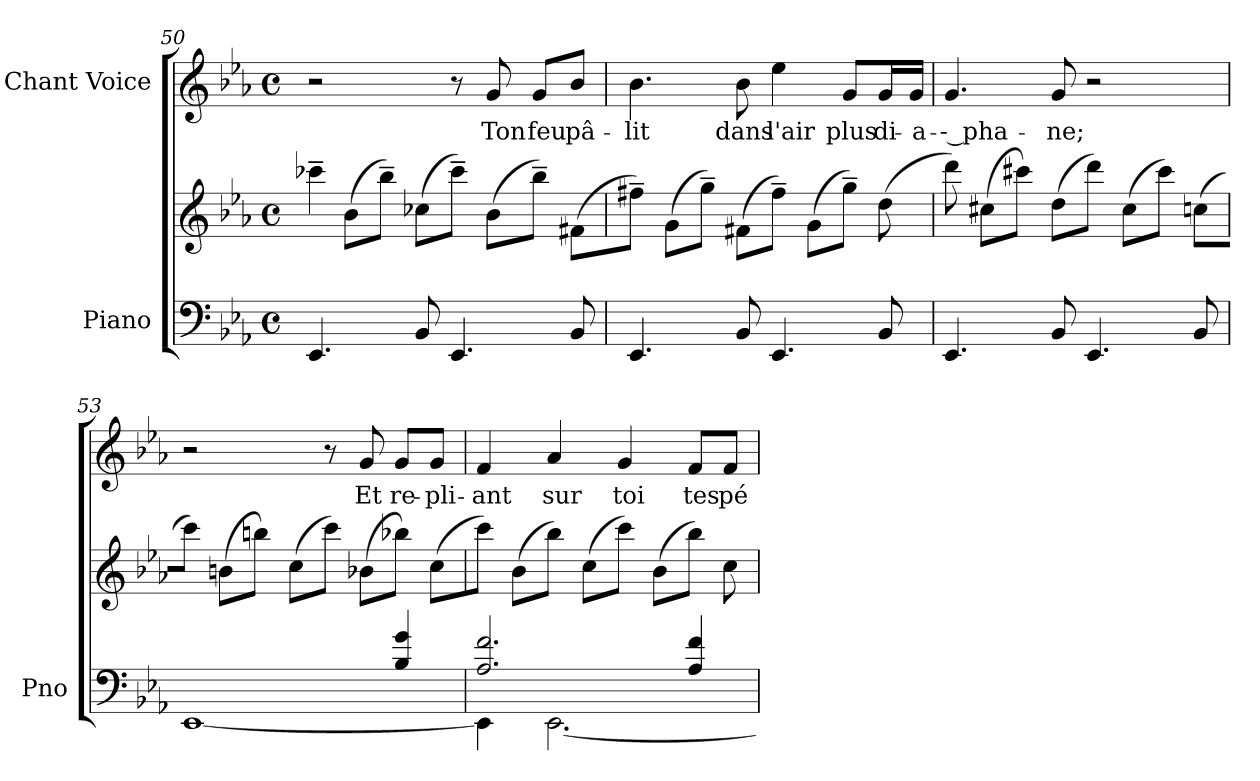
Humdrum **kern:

**kern	**kern	**kern	**text
*part2	*part2	*part1	*part1
*staff3	*staff2	*staff1	*staff1
*I"Piano	*	*I"Chant Voice	*
*I'Pno	*	*	*
*clefF4	*clefG2	*clefG2	*
*k[b-e-a-]	*k[b-e-a-]	*k[b-e-a-]	*
*M4/4	*M4/4	*M4/4	*
*met(c)	*met(c)	*met(c)	*
=50	=50	=50	=50
4.EE-/	8ccc-X~\J	2r	.
.	(>8b-\L	.	.
.	8bb-~\J)	.	.
8BB-/	(>8cc-X\L	.	.
4.EE-/	8ccc-~\J)	8r	.
!	!	!	!LO:LY:b
.	(>8b-\L	8g/	Ton
!	!	!	!LO:LY:b
.	8bb-~\J)	8g/L	feu
!	!	!	!LO:LY:b
8BB-/	(>8f#X\L	8b-/J	pâ-
=51	=51	=51	=51
!	!	!	!LO:LY:b
4.EE-/	8ff#X~\J)	4.b-\	-lit
.	(>8g\L	.	.
.	8gg~\J)	.	.
!	!	!	!LO:LY:b
8BB-/	(>8f#X\L	8b-\	dans
!	!	!	!LO:LY:b
4.EE-/	8ff#~\J)	4ee-\	l'air
.	(>8g\L	.	.
!	!	!	!LO:LY:b
.	8gg~\J)	8g/L	plus
!	!	!	!LO:LY:b
8BB-/	(>8dd\	16g/L	di-
!	!	!	!LO:LY:b
.	.	16g/JJ	-a-
!!LO:LB:g=z
=52	=52	=52	=52
!	!	!	!LO:LY:b
4.EE-/	8ddd\)	4.g/	-- pha-
.	(>8cc#X\L	.	.
.	8ccc#X\J)	.	.
!	!	!	!LO:LY:b
8BB-/	(>8dd\L	8g/	-ne;
4.EE-/	8ddd\J)	2r	.
.	(>8cc#\L	.	.
.	8ccc#\J)	.	.
8BB-/	(>8ccn\L	.	.
=53	=53	=53	=53
*^	*	*	*
2.ryy	[1EE-	8ccc\J)	2r	.
.	.	(>8bn\L	.	.
.	.	8bbn\J)	.	.
.	.	(>8cc\L	.	.
.	.	8ccc\J)	8r	.
!	!	!	!	!LO:LY:b
.	.	(>8b-X\L	8g/	Et
!	!	!	!	!LO:LY:b
4B-/ 4g/	.	8bb-X\J)	8g/L	re-
!	!	!	!	!LO:LY:b
.	.	(>8cc\L	8g/J	-pli-
=54	=54	=54	=54	=54
!	!	!	!	!LO:LY:b
2.A-/ 2.f/	4EE-\]	8ccc\J)	4f/	-ant
.	.	(>8b-\L	.	.
!	!	!	!	!LO:LY:b
.	[2.EE-\	8bb-\J)	4a-/	sur
.	.	(>8cc\L	.	.
!	!	!	!	!LO:LY:b
.	.	8ccc\J)	4g/	toi
.	.	(>8b-\L	.	.
!	!	!	!	!LO:LY:b
4A-/ 4f/	.	8bb-\J)	8f/L	tes
!	!	!	!	!LO:LY:b
.	.	8cc\	8f/J	pé-
*v	*v	*	*	*
=	=	=	=
*-	*-	*-	*-
